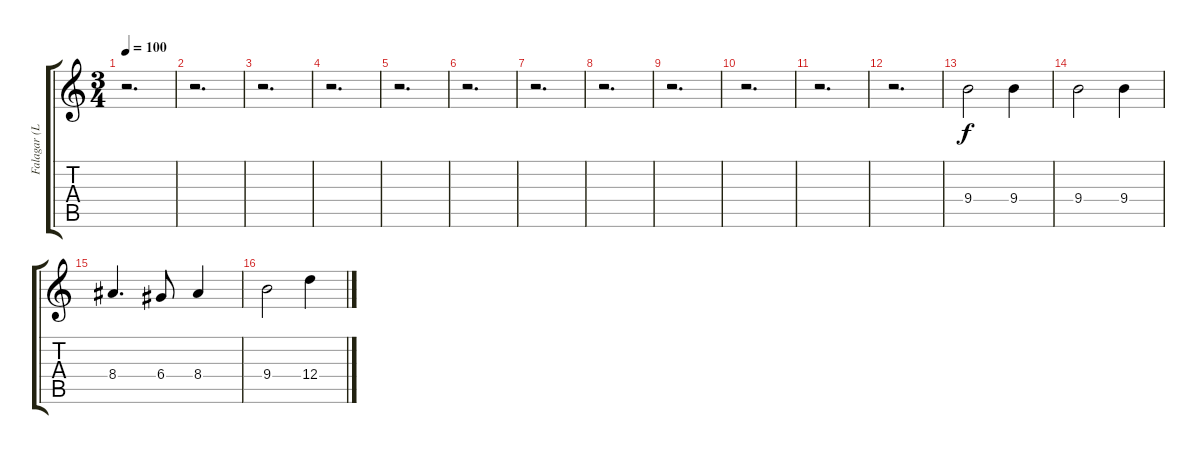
\track ("Falagar (Lead)" "Falagar (L") {instrument distortionguitar}
\staff {score tabs}
\tuning (E4 B3 G3 D3 A2 E2) {hide}
\ts (3 4)
\tempo 100
\clef g2
\ks c
r.2{d dy f} |
r.2{d} |
r.2{d} |
r.2{d} |
r.2{d} |
r.2{d} |
r.2{d} |
r.2{d} |
r.2{d} |
r.2{d} |
r.2{d} |
r.2{d} |
9.4.2 9.4.4 |
9.4.2 9.4.4 |
8.4.4{d} 6.4.8 8.4.4 |
9.4.2 12.4.4
